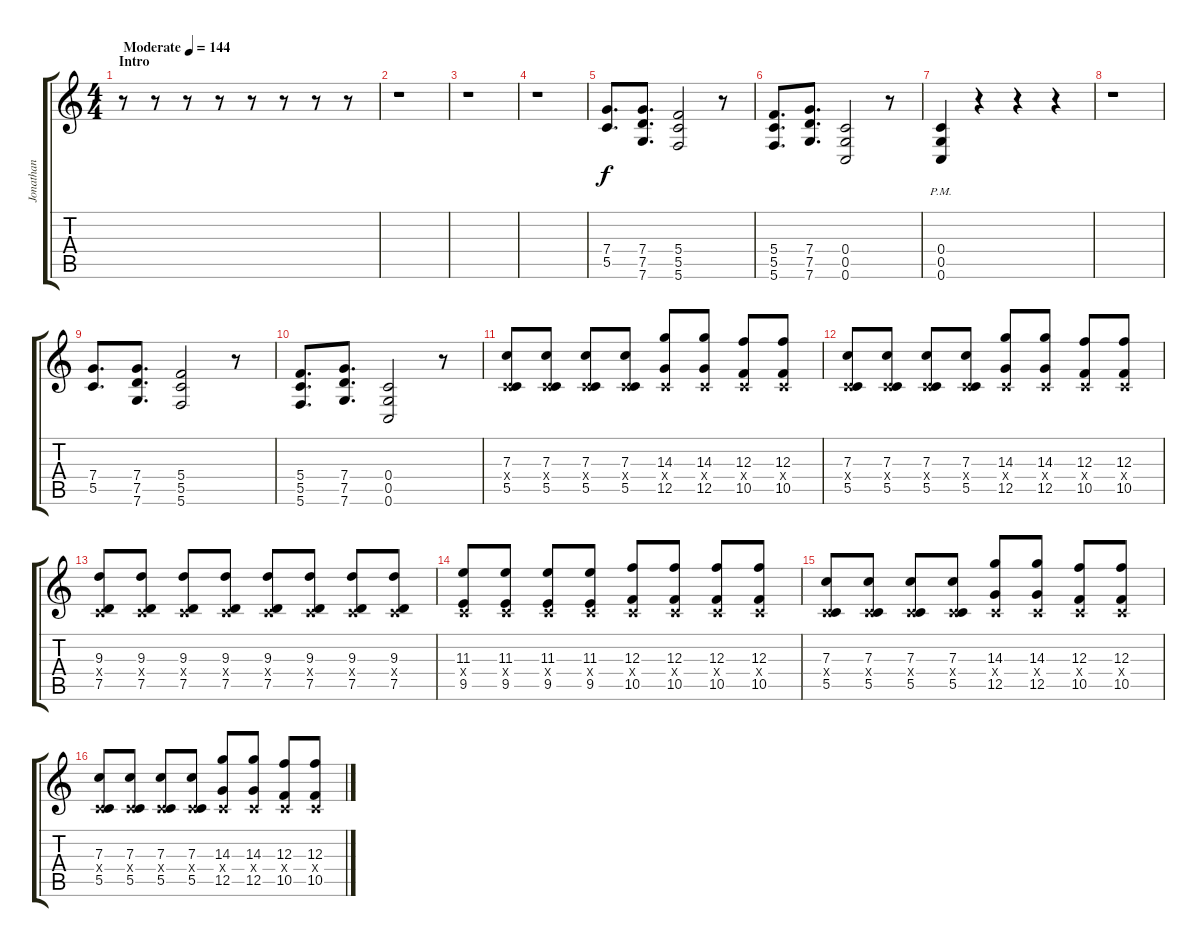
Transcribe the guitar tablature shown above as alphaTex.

\track ("Jonathan" "Jonathan") {instrument overdrivenguitar}
\staff {score tabs}
\tuning (D4 A3 F3 C3 G2 C2) {hide}
\ts (4 4)
\section ("" "Intro")
\tempo (144 "Moderate")
\clef g2
\ks c
r.8{dy f instrument overdrivenguitar} r.8 r.8 r.8 r.8 r.8 r.8 r.8 |
r.1 |
r.1 |
r.1 |
(7.4 5.5).8{d} (7.4 7.5 7.6).8{d} (5.4 5.5 5.6).2 r.8 |
(5.4 5.5 5.6).8{d} (7.4 7.5 7.6).8{d} (0.4 0.5 0.6).2 r.8 |
(0.4{pm} 0.5{pm} 0.6{pm}).4 r.4 r.4 r.4 |
r.1 |
(7.4 5.5).8{d} (7.4 7.5 7.6).8{d} (5.4 5.5 5.6).2 r.8 |
(5.4 5.5 5.6).8{d} (7.4 7.5 7.6).8{d} (0.4 0.5 0.6).2 r.8 |
(7.3 0.4{x} 5.5).8 (7.3 0.4{x} 5.5).8 (7.3 0.4{x} 5.5).8 (7.3 0.4{x} 5.5).8 (14.3 0.4{x} 12.5).8 (14.3 0.4{x} 12.5).8 (12.3 0.4{x} 10.5).8 (12.3 0.4{x} 10.5).8 |
(7.3 0.4{x} 5.5).8 (7.3 0.4{x} 5.5).8 (7.3 0.4{x} 5.5).8 (7.3 0.4{x} 5.5).8 (14.3 0.4{x} 12.5).8 (14.3 0.4{x} 12.5).8 (12.3 0.4{x} 10.5).8 (12.3 0.4{x} 10.5).8 |
(9.3 0.4{x} 7.5).8 (9.3 0.4{x} 7.5).8 (9.3 0.4{x} 7.5).8 (9.3 0.4{x} 7.5).8 (9.3 0.4{x} 7.5).8 (9.3 0.4{x} 7.5).8 (9.3 0.4{x} 7.5).8 (9.3 0.4{x} 7.5).8 |
(11.3 0.4{x} 9.5).8 (11.3 0.4{x} 9.5).8 (11.3 0.4{x} 9.5).8 (11.3 0.4{x} 9.5).8 (12.3 0.4{x} 10.5).8 (12.3 0.4{x} 10.5).8 (12.3 0.4{x} 10.5).8 (12.3 0.4{x} 10.5).8 |
(7.3 0.4{x} 5.5).8 (7.3 0.4{x} 5.5).8 (7.3 0.4{x} 5.5).8 (7.3 0.4{x} 5.5).8 (14.3 0.4{x} 12.5).8 (14.3 0.4{x} 12.5).8 (12.3 0.4{x} 10.5).8 (12.3 0.4{x} 10.5).8 |
(7.3 0.4{x} 5.5).8 (7.3 0.4{x} 5.5).8 (7.3 0.4{x} 5.5).8 (7.3 0.4{x} 5.5).8 (14.3 0.4{x} 12.5).8 (14.3 0.4{x} 12.5).8 (12.3 0.4{x} 10.5).8 (12.3 0.4{x} 10.5).8
